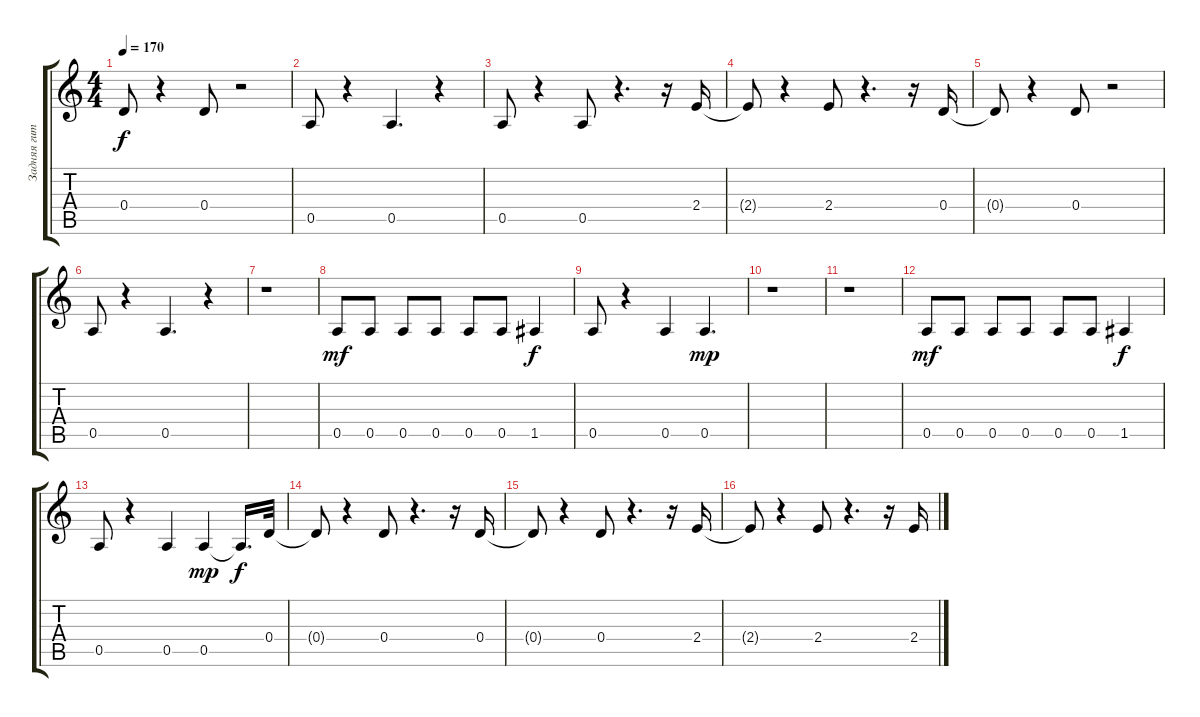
\track ("Задняя гитара" "Задняя гит") {instrument distortionguitar}
\staff {score tabs}
\tuning (E4 B3 G3 D3 A2 E2) {hide}
\ts (4 4)
\tempo 170
\clef g2
\ks c
0.4{t}.8{dy f} r.4 0.4.8 r.2 |
0.5.8 r.4 0.5.4{d} r.4 |
0.5.8 r.4 0.5.8 r.4{d} r.16 2.4.16 |
2.4{t}.8 r.4 2.4.8 r.4{d} r.16 0.4.16 |
0.4{t}.8 r.4 0.4.8 r.2 |
0.5.8 r.4 0.5.4{d} r.4 |
r.1 |
0.5.8{dy mf} 0.5.8 0.5.8 0.5.8 0.5.8 0.5.8 1.5.4{dy f} |
0.5.8 r.4 0.5.4 0.5.4{d dy mp} |
r.1 |
r.1 |
0.5.8{dy mf} 0.5.8 0.5.8 0.5.8 0.5.8 0.5.8 1.5.4{dy f} |
0.5.8 r.4 0.5.4 0.5.4{dy mp} 0.5{t}.16{d dy f} 0.4.32 |
0.4{t}.8 r.4 0.4.8 r.4{d} r.16 0.4.16 |
0.4{t}.8 r.4 0.4.8 r.4{d} r.16 2.4.16 |
2.4{t}.8 r.4 2.4.8 r.4{d} r.16 2.4.16
